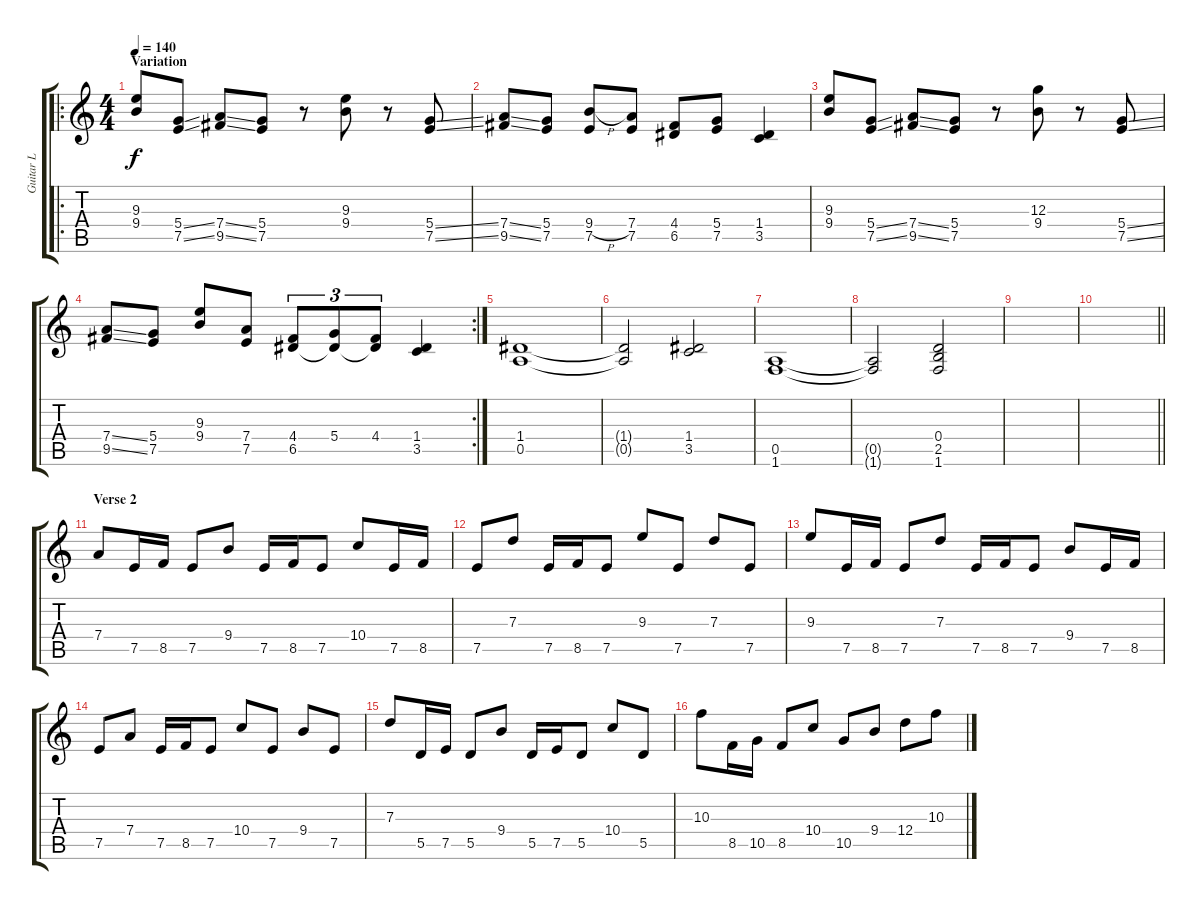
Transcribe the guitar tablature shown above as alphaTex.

\track ("Guitar L" "Guitar L") {instrument distortionguitar}
\staff {score tabs}
\tuning (E4 B3 G3 D3 A2 E2) {hide}
\ro
\ts (4 4)
\section ("" "Variation")
\tempo 140
\clef g2
\ks c
(9.3 9.4).8{dy f} (5.4{ss} 7.5{ss}).8 (7.4{ss} 9.5{ss}).8 (5.4 7.5).8 r.8 (9.3 9.4).8 r.8 (5.4{ss} 7.5{ss}).8 |
(7.4{ss} 9.5{ss}).8 (5.4 7.5).8 (9.4{h} 7.5).8 (7.4 7.5).8 (4.4 6.5).8 (5.4 7.5).8 (1.4 3.5).4 |
(9.3 9.4).8 (5.4{ss} 7.5{ss}).8 (7.4{ss} 9.5{ss}).8 (5.4 7.5).8 r.8 (12.3 9.4).8 r.8 (5.4{ss} 7.5{ss}).8 |
\rc 2
(7.4{ss} 9.5{ss}).8 (5.4 7.5).8 (9.3 9.4).8 (7.4 7.5).8 (4.4 6.5).8{tu (3 2)} (5.4 6.5{t}).8{tu (3 2)} (4.4 6.5{t}).8{tu (3 2)} (1.4 3.5).4 |
(1.4 0.5).1 |
(1.4{t} 0.5{t}).2 (1.4 3.5).2 |
(0.5 1.6).1 |
(0.5{t} 1.6{t}).2 (0.4 2.5 1.6).2 |
|
\barLineRight lightlight
|
\section ("" "Verse 2")
7.4.8 7.5.16 8.5.16 7.5.8 9.4.8 7.5.16 8.5.16 7.5.8 10.4.8 7.5.16 8.5.16 |
7.5.8 7.3.8 7.5.16 8.5.16 7.5.8 9.3.8 7.5.8 7.3.8 7.5.8 |
9.3.8 7.5.16 8.5.16 7.5.8 7.3.8 7.5.16 8.5.16 7.5.8 9.4.8 7.5.16 8.5.16 |
7.5.8 7.4.8 7.5.16 8.5.16 7.5.8 10.4.8 7.5.8 9.4.8 7.5.8 |
7.3.8 5.5.16 7.5.16 5.5.8 9.4.8 5.5.16 7.5.16 5.5.8 10.4.8 5.5.8 |
10.3.8 8.5.16 10.5.16 8.5.8 10.4.8 10.5.8 9.4.8 12.4.8 10.3.8
